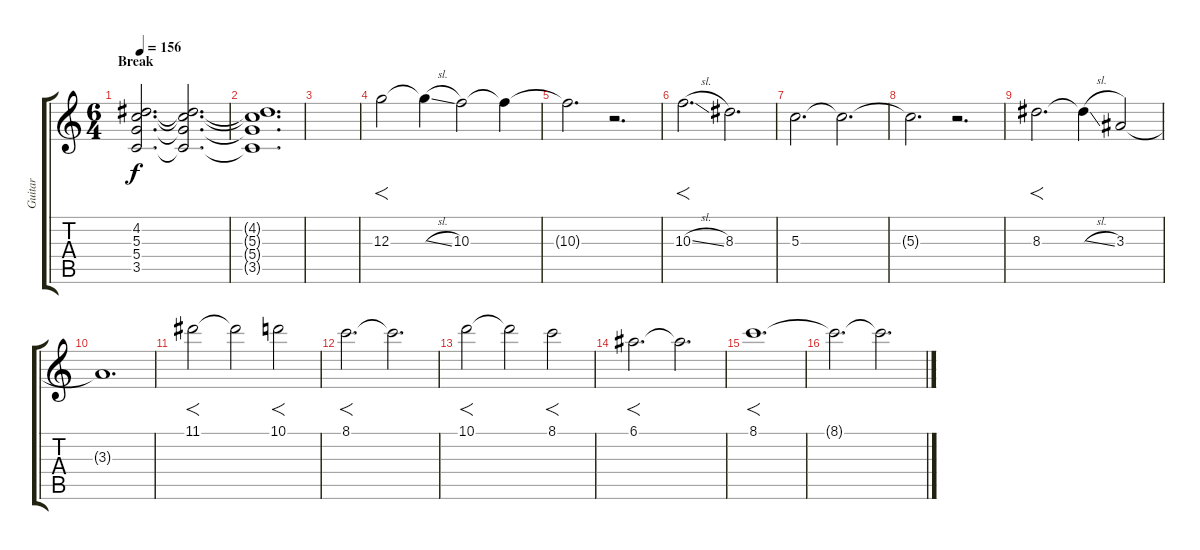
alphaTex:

\track ("Guitar" "Guitar") {instrument overdrivenguitar}
\staff {score tabs}
\tuning (E4 B3 G3 D3 A2 E2) {hide}
\ts (6 4)
\section ("" "Break")
\tempo 156
\clef g2
\ks c
(4.2 5.3 5.4 3.5).2{d dy f} (4.2{t} 5.3{t} 5.4{t} 3.5{t}).2{d volume 0} |
(4.2{t} 5.3{t} 5.4{t} 3.5{t}).1{d} |
|
12.3.2{f volume 8} 12.3{sl t}.4 10.3.2 10.3{t}.4{volume 0} |
10.3{t}.2{d} r.2{d} |
10.3{sl}.2{f d volume 8} 8.3.2{d} |
5.3.2{d} 5.3{t}.2{d volume 0} |
5.3{t}.2{d} r.2{d} |
8.3.2{f d volume 8} 8.3{sl t}.4 3.3.2 |
3.3{t}.1{d volume 0} |
11.1.2{f volume 8} 11.1{t}.2{volume 0} 10.1.2{f volume 8} |
8.1.2{f d} 8.1{t}.2{d volume 0} |
10.1.2{f volume 8} 10.1{t}.2{volume 0} 8.1.2{f volume 8} |
6.1.2{f d} 6.1{t}.2{d volume 0} |
8.1.1{f d volume 4} |
8.1{t}.2{d} 8.1{t}.2{d volume 0}
